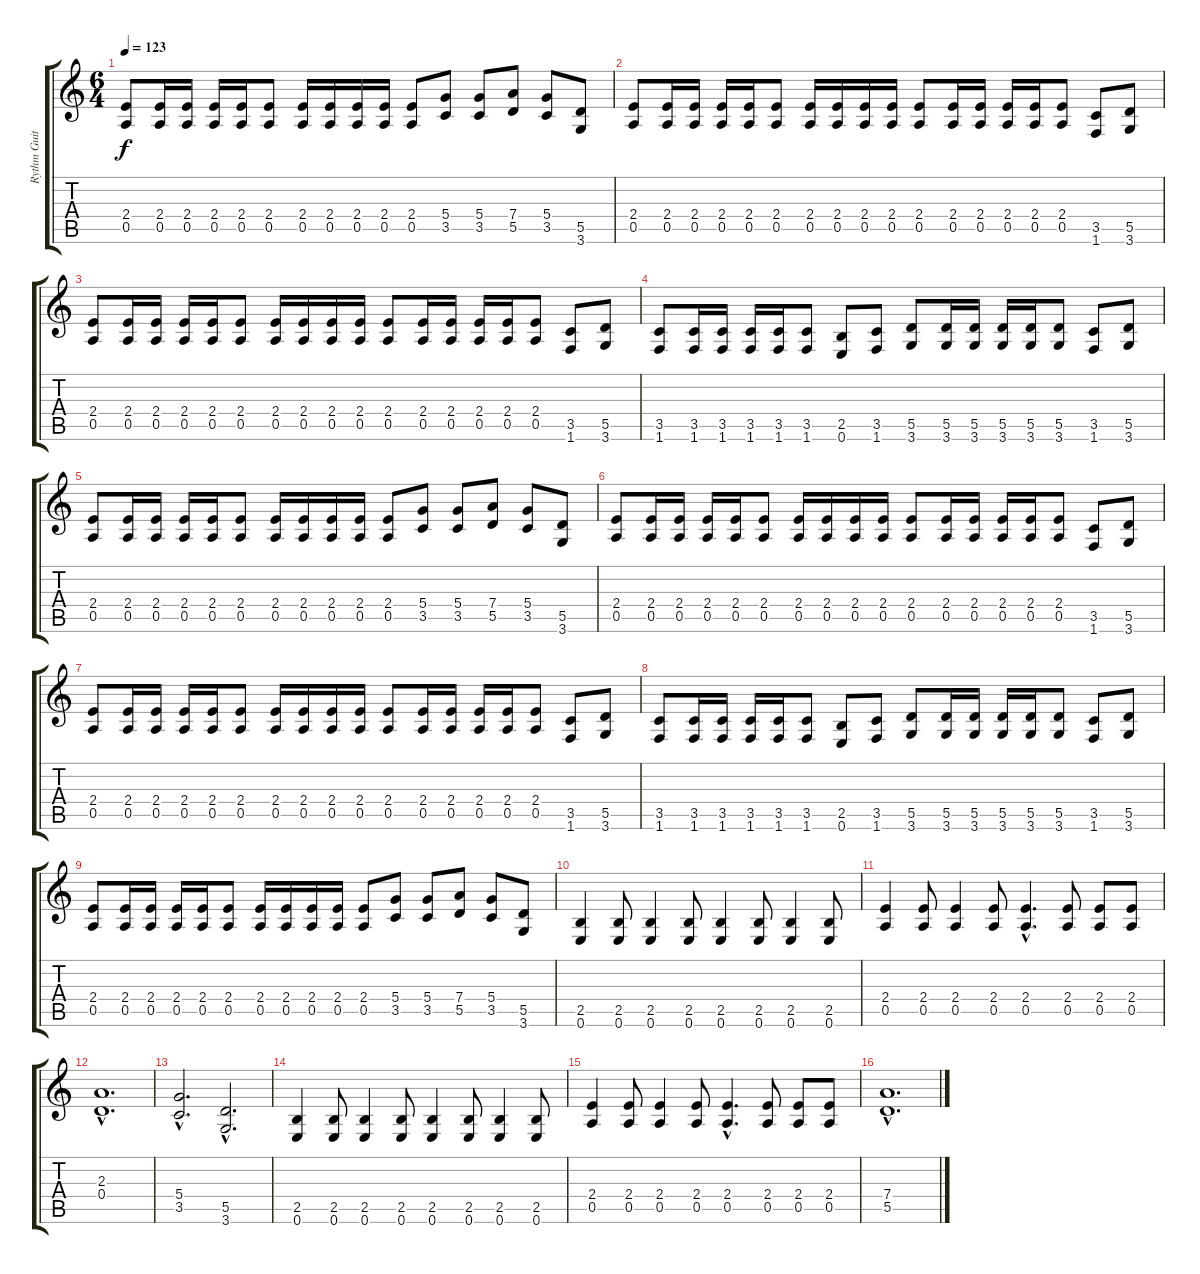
\track ("Rythm Guitar" "Rythm Guit") {instrument distortionguitar}
\staff {score tabs}
\tuning (E4 B3 G3 D3 A2 E2) {hide}
\ts (6 4)
\tempo 123
\clef g2
\ks c
(2.4 0.5).8{dy f} (2.4 0.5).16 (2.4 0.5).16 (2.4 0.5).16 (2.4 0.5).16 (2.4 0.5).8 (2.4 0.5).16 (2.4 0.5).16 (2.4 0.5).16 (2.4 0.5).16 (2.4 0.5).8 (5.4 3.5).8 (5.4 3.5).8 (7.4 5.5).8 (5.4 3.5).8 (5.5 3.6).8 |
(2.4 0.5).8 (2.4 0.5).16 (2.4 0.5).16 (2.4 0.5).16 (2.4 0.5).16 (2.4 0.5).8 (2.4 0.5).16 (2.4 0.5).16 (2.4 0.5).16 (2.4 0.5).16 (2.4 0.5).8 (2.4 0.5).16 (2.4 0.5).16 (2.4 0.5).16 (2.4 0.5).16 (2.4 0.5).8 (3.5 1.6).8 (5.5 3.6).8 |
(2.4 0.5).8 (2.4 0.5).16 (2.4 0.5).16 (2.4 0.5).16 (2.4 0.5).16 (2.4 0.5).8 (2.4 0.5).16 (2.4 0.5).16 (2.4 0.5).16 (2.4 0.5).16 (2.4 0.5).8 (2.4 0.5).16 (2.4 0.5).16 (2.4 0.5).16 (2.4 0.5).16 (2.4 0.5).8 (3.5 1.6).8 (5.5 3.6).8 |
(3.5 1.6).8 (3.5 1.6).16 (3.5 1.6).16 (3.5 1.6).16 (3.5 1.6).16 (3.5 1.6).8 (2.5 0.6).8 (3.5 1.6).8 (5.5 3.6).8 (5.5 3.6).16 (5.5 3.6).16 (5.5 3.6).16 (5.5 3.6).16 (5.5 3.6).8 (3.5 1.6).8 (5.5 3.6).8 |
(2.4 0.5).8 (2.4 0.5).16 (2.4 0.5).16 (2.4 0.5).16 (2.4 0.5).16 (2.4 0.5).8 (2.4 0.5).16 (2.4 0.5).16 (2.4 0.5).16 (2.4 0.5).16 (2.4 0.5).8 (5.4 3.5).8 (5.4 3.5).8 (7.4 5.5).8 (5.4 3.5).8 (5.5 3.6).8 |
(2.4 0.5).8 (2.4 0.5).16 (2.4 0.5).16 (2.4 0.5).16 (2.4 0.5).16 (2.4 0.5).8 (2.4 0.5).16 (2.4 0.5).16 (2.4 0.5).16 (2.4 0.5).16 (2.4 0.5).8 (2.4 0.5).16 (2.4 0.5).16 (2.4 0.5).16 (2.4 0.5).16 (2.4 0.5).8 (3.5 1.6).8 (5.5 3.6).8 |
(2.4 0.5).8 (2.4 0.5).16 (2.4 0.5).16 (2.4 0.5).16 (2.4 0.5).16 (2.4 0.5).8 (2.4 0.5).16 (2.4 0.5).16 (2.4 0.5).16 (2.4 0.5).16 (2.4 0.5).8 (2.4 0.5).16 (2.4 0.5).16 (2.4 0.5).16 (2.4 0.5).16 (2.4 0.5).8 (3.5 1.6).8 (5.5 3.6).8 |
(3.5 1.6).8 (3.5 1.6).16 (3.5 1.6).16 (3.5 1.6).16 (3.5 1.6).16 (3.5 1.6).8 (2.5 0.6).8 (3.5 1.6).8 (5.5 3.6).8 (5.5 3.6).16 (5.5 3.6).16 (5.5 3.6).16 (5.5 3.6).16 (5.5 3.6).8 (3.5 1.6).8 (5.5 3.6).8 |
(2.4 0.5).8 (2.4 0.5).16 (2.4 0.5).16 (2.4 0.5).16 (2.4 0.5).16 (2.4 0.5).8 (2.4 0.5).16 (2.4 0.5).16 (2.4 0.5).16 (2.4 0.5).16 (2.4 0.5).8 (5.4 3.5).8 (5.4 3.5).8 (7.4 5.5).8 (5.4 3.5).8 (5.5 3.6).8 |
(2.5 0.6).4 (2.5 0.6).8 (2.5 0.6).4 (2.5 0.6).8 (2.5 0.6).4 (2.5 0.6).8 (2.5 0.6).4 (2.5 0.6).8 |
(2.4 0.5).4 (2.4 0.5).8 (2.4 0.5).4 (2.4 0.5).8 (2.4{hac} 0.5{hac}).4{d} (2.4 0.5).8 (2.4 0.5).8 (2.4 0.5).8 |
(2.3{hac} 0.4{hac}).1{d} |
(5.4{hac} 3.5{hac}).2{d} (5.5{hac} 3.6{hac}).2{d} |
(2.5 0.6).4 (2.5 0.6).8 (2.5 0.6).4 (2.5 0.6).8 (2.5 0.6).4 (2.5 0.6).8 (2.5 0.6).4 (2.5 0.6).8 |
(2.4 0.5).4 (2.4 0.5).8 (2.4 0.5).4 (2.4 0.5).8 (2.4{hac} 0.5{hac}).4{d} (2.4 0.5).8 (2.4 0.5).8 (2.4 0.5).8 |
(7.4{hac} 5.5{hac}).1{d}
